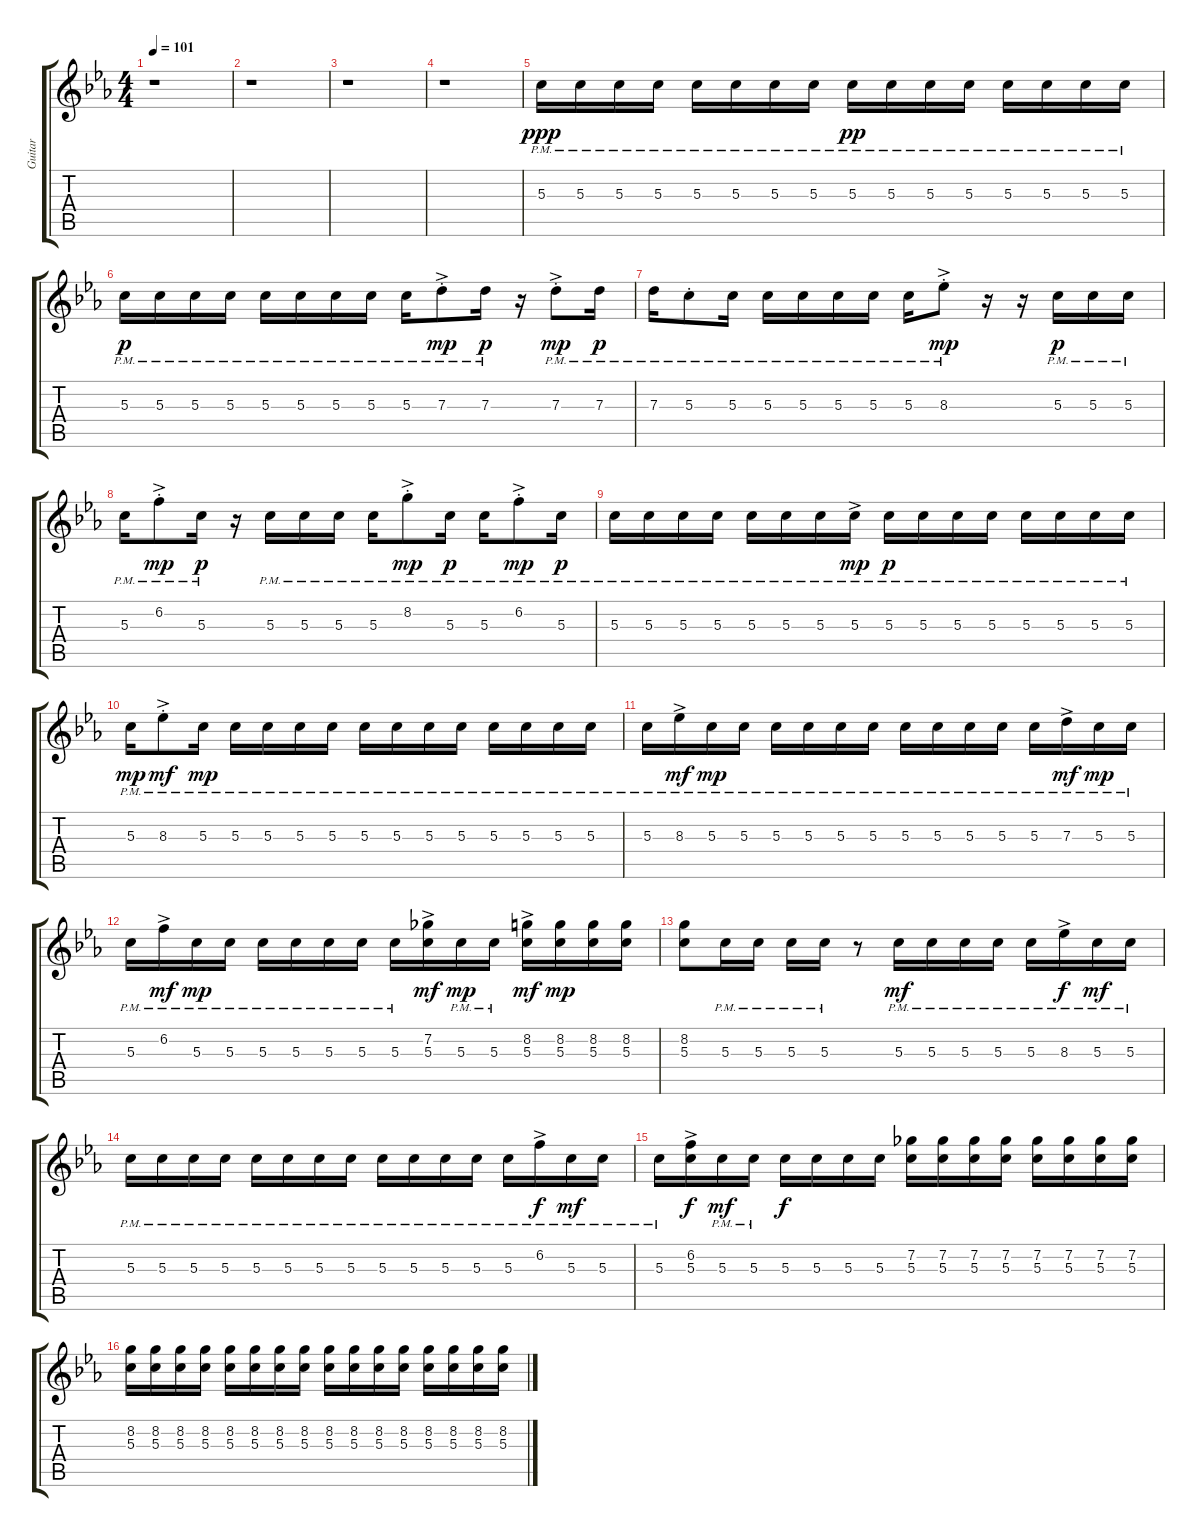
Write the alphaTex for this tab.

\track ("Guitar" "Guitar") {instrument distortionguitar}
\staff {score tabs}
\tuning (E4 B3 G3 D3 A2 E2) {hide}
\ts (4 4)
\tempo 101
\clef g2
\ks cminor
r.1{dy f} |
r.1 |
r.1 |
r.1 |
5.3{pm}.16{dy ppp} 5.3{pm}.16 5.3{pm}.16 5.3{pm}.16 5.3{pm}.16 5.3{pm}.16 5.3{pm}.16 5.3{pm}.16 5.3{pm}.16{dy pp} 5.3{pm}.16 5.3{pm}.16 5.3{pm}.16 5.3{pm}.16 5.3{pm}.16 5.3{pm}.16 5.3{pm}.16 |
5.3{pm}.16{dy p} 5.3{pm}.16 5.3{pm}.16 5.3{pm}.16 5.3{pm}.16 5.3{pm}.16 5.3{pm}.16 5.3{pm}.16 5.3{pm}.16 7.3{ac pm st}.8{dy mp} 7.3{pm}.16{dy p} r.16 7.3{ac pm st}.8{dy mp} 7.3{pm}.16{dy p} |
7.3{pm}.16 5.3{pm st}.8 5.3{pm}.16 5.3{pm}.16 5.3{pm}.16 5.3{pm}.16 5.3{pm}.16 5.3{pm}.16 8.3{ac pm st}.8{dy mp} r.16 r.16 5.3{pm}.16{dy p} 5.3{pm}.16 5.3{pm}.16 |
5.3{pm}.16 6.2{ac pm st}.8{dy mp} 5.3{pm}.16{dy p} r.16 5.3{pm}.16 5.3{pm}.16 5.3{pm}.16 5.3{pm}.16 8.2{ac pm st}.8{dy mp} 5.3{pm}.16{dy p} 5.3{pm}.16 6.2{ac pm st}.8{dy mp} 5.3{pm}.16{dy p} |
5.3{pm}.16 5.3{pm}.16 5.3{pm}.16 5.3{pm}.16 5.3{pm}.16 5.3{pm}.16 5.3{pm}.16 5.3{ac pm}.16{dy mp} 5.3{pm}.16{dy p} 5.3{pm}.16 5.3{pm}.16 5.3{pm}.16 5.3{pm}.16 5.3{pm}.16 5.3{pm}.16 5.3{pm}.16 |
5.3{pm}.16{dy mp} 8.3{ac pm st}.8{dy mf} 5.3{pm}.16{dy mp} 5.3{pm}.16 5.3{pm}.16 5.3{pm}.16 5.3{pm}.16 5.3{pm}.16 5.3{pm}.16 5.3{pm}.16 5.3{pm}.16 5.3{pm}.16 5.3{pm}.16 5.3{pm}.16 5.3{pm}.16 |
5.3{pm}.16 8.3{ac pm}.16{dy mf} 5.3{pm}.16{dy mp} 5.3{pm}.16 5.3{pm}.16 5.3{pm}.16 5.3{pm}.16 5.3{pm}.16 5.3{pm}.16 5.3{pm}.16 5.3{pm}.16 5.3{pm}.16 5.3{pm}.16 7.3{ac pm}.16{dy mf} 5.3{pm}.16{dy mp} 5.3{pm}.16 |
5.3{pm}.16 6.2{ac pm}.16{dy mf} 5.3{pm}.16{dy mp} 5.3{pm}.16 5.3{pm}.16 5.3{pm}.16 5.3{pm}.16 5.3{pm}.16 5.3{pm}.16 (7.2{ac} 5.3{ac}).16{dy mf} 5.3{pm}.16{dy mp} 5.3{pm}.16 (8.2{ac} 5.3{ac}).16{dy mf} (8.2 5.3).16{dy mp} (8.2 5.3).16 (8.2 5.3).16 |
(8.2 5.3).8 5.3{pm}.16 5.3{pm}.16 5.3{pm}.16 5.3{pm}.16 r.8 5.3{pm}.16{dy mf} 5.3{pm}.16 5.3{pm}.16 5.3{pm}.16 5.3{pm}.16 8.3{ac pm}.16{dy f} 5.3{pm}.16{dy mf} 5.3{pm}.16 |
5.3{pm}.16 5.3{pm}.16 5.3{pm}.16 5.3{pm}.16 5.3{pm}.16 5.3{pm}.16 5.3{pm}.16 5.3{pm}.16 5.3{pm}.16 5.3{pm}.16 5.3{pm}.16 5.3{pm}.16 5.3{pm}.16 6.2{ac pm}.16{dy f} 5.3{pm}.16{dy mf} 5.3{pm}.16 |
5.3{pm}.16 (6.2{ac} 5.3{ac}).16{dy f} 5.3{pm}.16{dy mf} 5.3{pm}.16 5.3.16{dy f} 5.3.16 5.3.16 5.3.16 (7.2 5.3).16 (7.2 5.3).16 (7.2 5.3).16 (7.2 5.3).16 (7.2 5.3).16 (7.2 5.3).16 (7.2 5.3).16 (7.2 5.3).16 |
(8.2 5.3).16 (8.2 5.3).16 (8.2 5.3).16 (8.2 5.3).16 (8.2 5.3).16 (8.2 5.3).16 (8.2 5.3).16 (8.2 5.3).16 (8.2 5.3).16 (8.2 5.3).16 (8.2 5.3).16 (8.2 5.3).16 (8.2 5.3).16 (8.2 5.3).16 (8.2 5.3).16 (8.2 5.3).16
